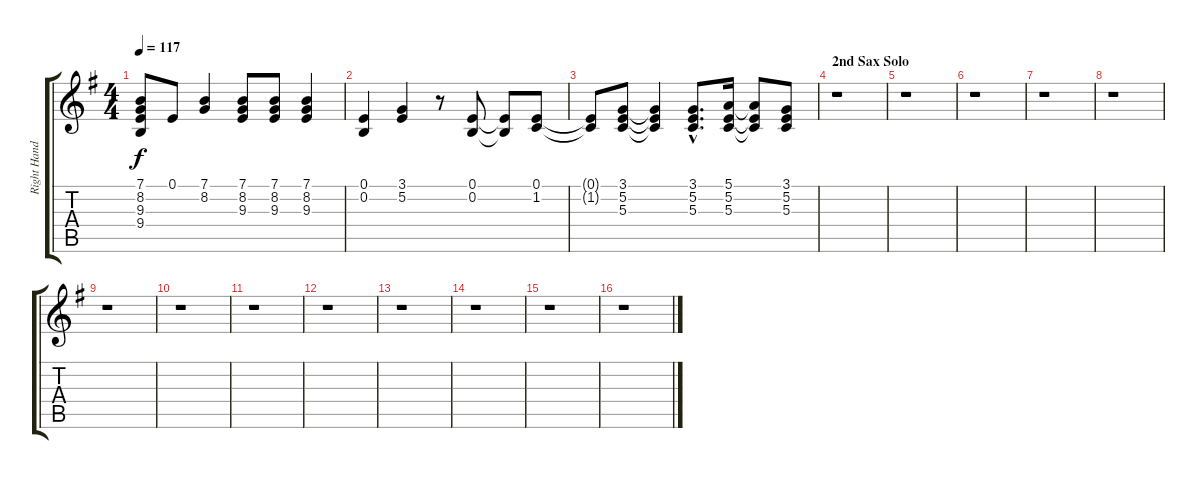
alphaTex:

\track ("Right Hand" "Right Hand") {instrument brightacousticpiano}
\staff {score tabs}
\tuning (E4 B3 G3 D3 A2 E2) {hide}
\ts (4 4)
\tempo 117
\clef g2
\ks g
(7.1{t} 8.2{t} 9.3{t} 9.4{t}).8{dy f} 0.1.8 (7.1 8.2).4 (7.1 8.2 9.3).8 (7.1 8.2 9.3).8 (7.1 8.2 9.3).4 |
(0.1 0.2).4 (3.1 5.2).4 r.8 (0.1 0.2).8 (0.1{t} 0.2{t}).8 (0.1 1.2).8 |
(0.1{t} 1.2{t}).8 (3.1 5.2 5.3).8 (3.1{t} 5.2{t} 5.3{t}).4 (3.1{hac} 5.2{hac} 5.3{hac}).8{d} (5.1 5.2 5.3).16 (5.1{t} 5.2{t} 5.3{t}).8 (3.1 5.2 5.3).8 |
\section ("" "2nd Sax Solo")
r.1 |
r.1 |
r.1 |
r.1 |
r.1 |
r.1 |
r.1 |
r.1 |
r.1 |
r.1 |
r.1 |
r.1 |
r.1
